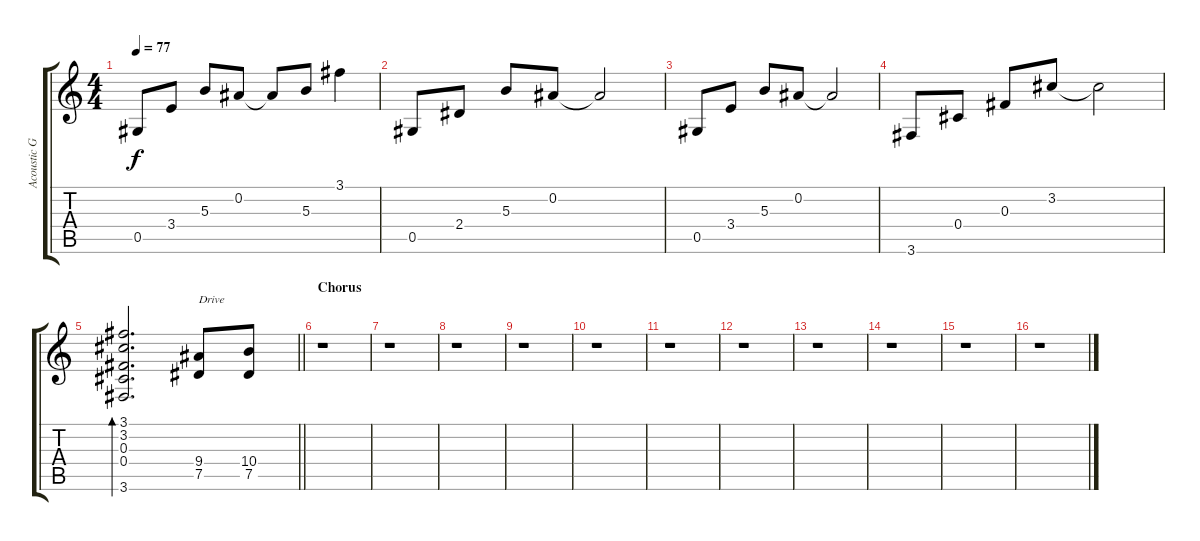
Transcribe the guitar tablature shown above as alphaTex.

\track ("Acoustic Guitar" "Acoustic G") {instrument acousticguitarsteel}
\staff {score tabs}
\tuning (Eb4 Bb3 Gb3 Db3 Ab2 Eb2) {hide}
\ts (4 4)
\tempo 77
\clef g2
\ks c
0.5.8{dy f} 3.4.8 5.3.8 0.2.8 0.2{t}.8 5.3.8 3.1.4 |
0.5.8 2.4.8 5.3.8 0.2.8 0.2{t}.2 |
0.5.8 3.4.8 5.3.8 0.2.8 0.2{t}.2 |
3.6.8 0.4.8 0.3.8 3.2.8 3.2{t}.2 |
\barLineRight lightlight
(3.1 3.2 0.3 0.4 3.6).2{d bd 120} (9.4 7.5).8{txt "Drive" instrument distortionguitar} (10.4 7.5).8 |
\section ("" "Chorus")
r.1 |
r.1 |
r.1 |
r.1 |
r.1 |
r.1 |
r.1 |
r.1 |
r.1 |
r.1 |
r.1
